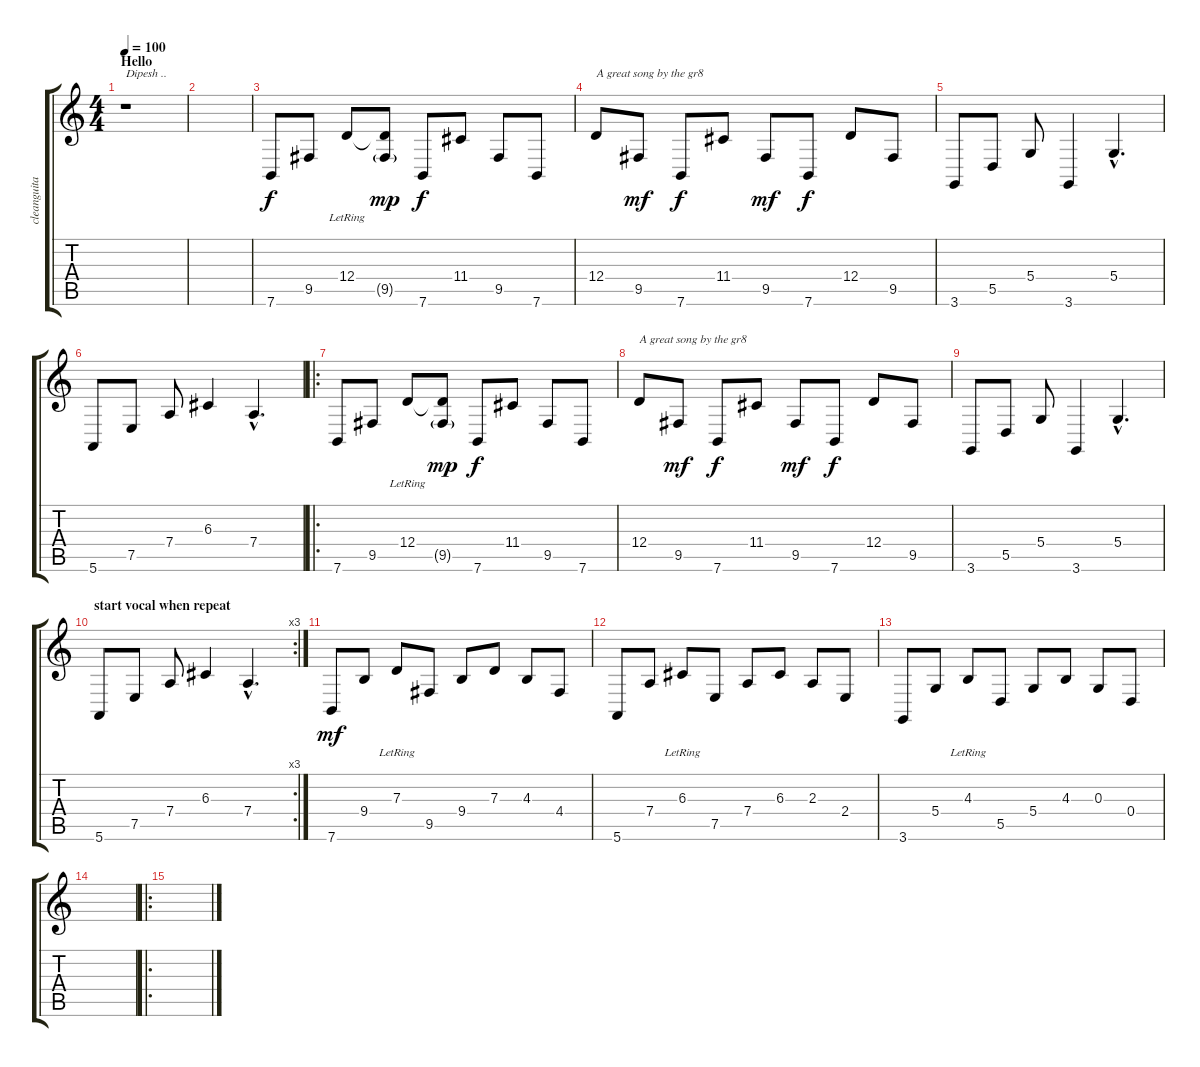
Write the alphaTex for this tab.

\track ("cleanguitar/Piano" "cleanguita") {instrument brightacousticpiano}
\staff {score tabs}
\tuning (E4 B3 G3 D3 A2 E2) {hide}
\ts (4 4)
\section ("" "Hello")
\tempo 100
\clef g2
\ks c
r.1{txt "Dipesh .." dy f instrument electricguitarjazz} |
|
7.6.8{instrument electricguitarjazz} 9.5.8 12.4{lr}.8 (12.4{t} 9.5{g}).8{dy mp} 7.6.8{dy f} 11.4.8 9.5.8 7.6.8 |
12.4.8{txt "A great song by the gr8"} 9.5.8{dy mf} 7.6.8{dy f} 11.4.8 9.5.8{dy mf} 7.6.8{dy f} 12.4.8 9.5.8 |
3.6.8 5.5.8 5.4.8 3.6.4 5.4{hac}.4{d} |
5.6.8 7.5.8 7.4.8 6.3.4 7.4{hac}.4{d} |
\ro
7.6.8{instrument electricguitarjazz} 9.5.8 12.4{lr}.8 (12.4{t} 9.5{g}).8{dy mp} 7.6.8{dy f} 11.4.8 9.5.8 7.6.8 |
12.4.8{txt "A great song by the gr8"} 9.5.8{dy mf} 7.6.8{dy f} 11.4.8 9.5.8{dy mf} 7.6.8{dy f} 12.4.8 9.5.8 |
3.6.8 5.5.8 5.4.8 3.6.4 5.4{hac}.4{d} |
\rc 3
\section ("" "start vocal when repeat")
5.6.8 7.5.8 7.4.8 6.3.4 7.4{hac}.4{d} |
7.6.8{dy mf} 9.4.8 7.3{lr}.8 9.5.8 9.4.8 7.3.8 4.3.8 4.4.8 |
5.6.8 7.4.8 6.3{lr}.8 7.5.8 7.4.8 6.3.8 2.3.8 2.4.8 |
3.6.8 5.4.8 4.3{lr}.8 5.5.8 5.4.8 4.3.8 0.3.8 0.4.8 |
|
\ro
